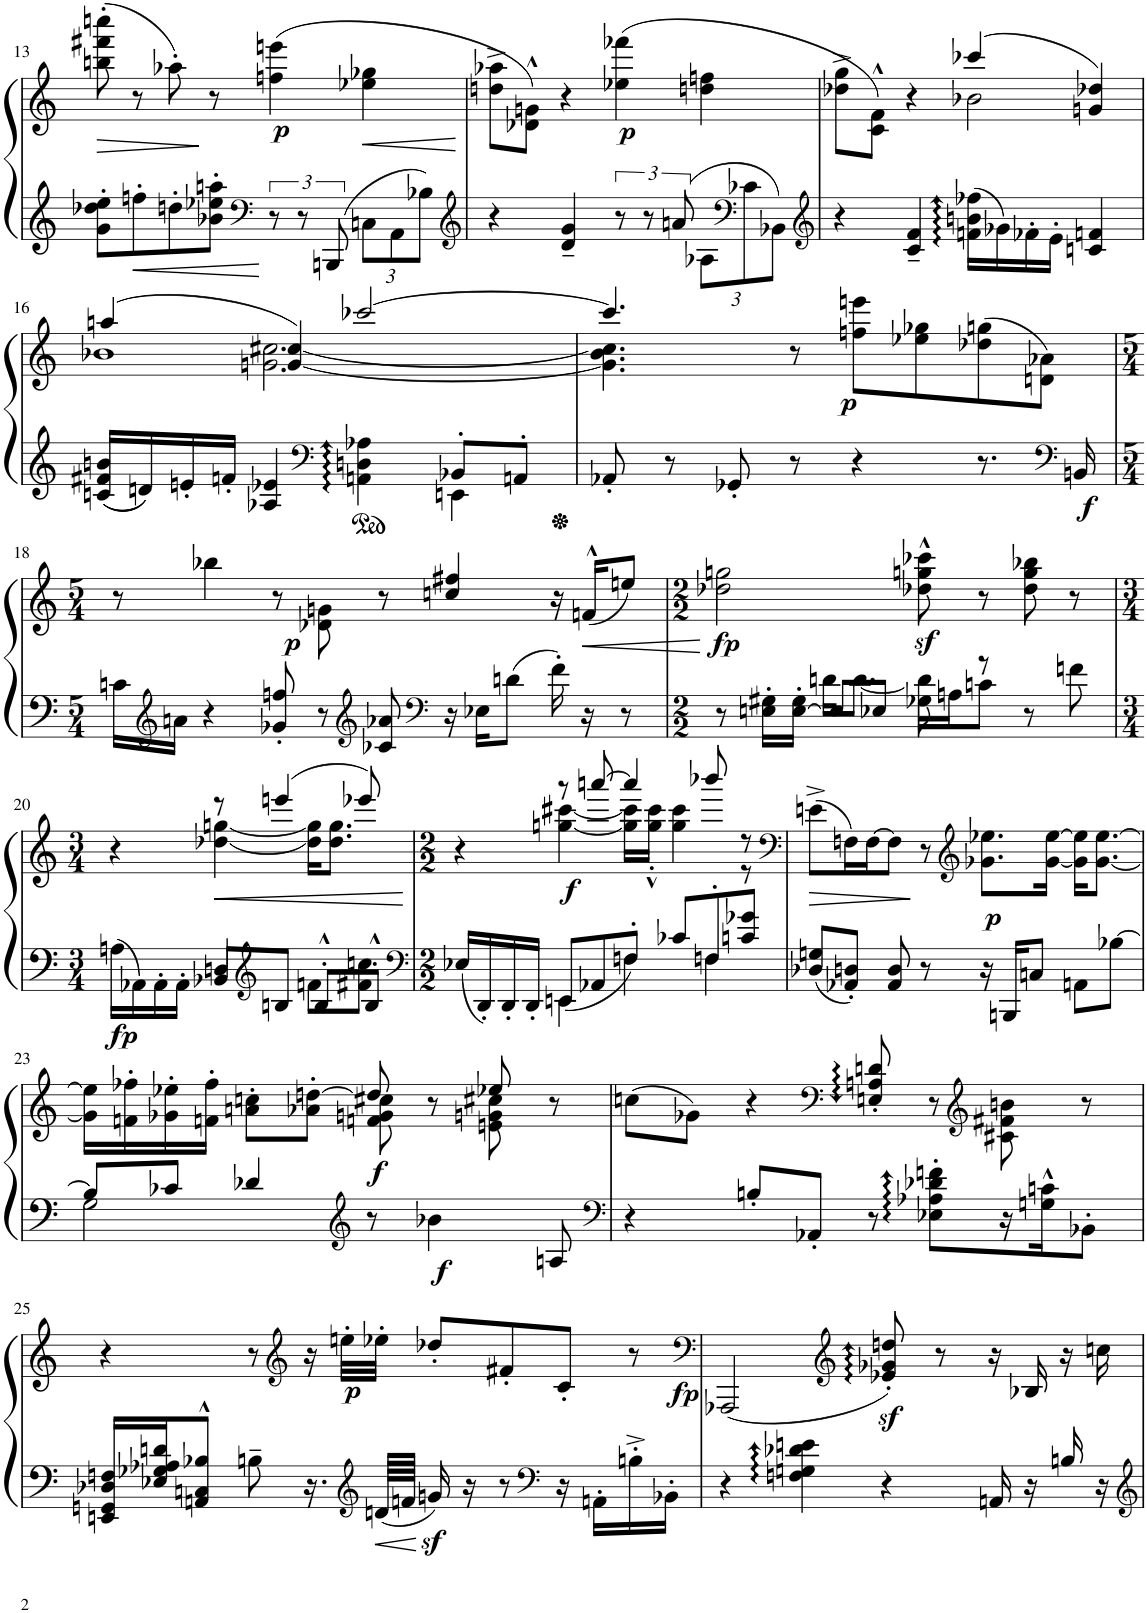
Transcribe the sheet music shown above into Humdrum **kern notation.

**kern	**kern	**dynam
*part1	*part1	*part1
*staff2	*staff1	*staff1/2
*I"Piano	*	*
*I'Pno.	*	*
!!LO:PB:g=z
*clefG2	*clefG2	*
*k[]	*k[]	*
*M2/2	*M2/2	*
=13	=13	=13
!	!	!LO:HP:b
8g\' 8dd-X\' 8ee\'L	(8bbn\' 8fff#X\' 8ccccn\'	>
8ffn'\	8r	.
8ddn'\	8aa-X'\)	.
8b-X\' 8ee-X\' 8aan\'J	8r	]
*clefF4	*	*
!	!	!LO:DY:b
12r	(4ffn\ 4eeen\	p
12r	.	.
12BBBn/	.	.
*Xbrackettup	*	*
!	!	!LO:HP:b
12Cn\L	4ee-X\ 4gg-X\	<
12AA\	.	.
12B-X\J	.	.
.	.	[
=14	=14	=14
*clefG2	*	*
4r	8ddn\^ 8aa-X\^L	.
.	8d-X\^^ 8gn\^^J)	.
4d/~ 4g/~	4r	.
*brackettup	*	*
!	!	!LO:DY:b
12r	(4ee-X\ 4fff-X\	p
12r	.	.
12an/	.	.
*Xbrackettup	*	*
12A-X\L	4ddn\ 4ffn\	.
*clefF4	*	*
12c-X\	.	.
12BB-X\J	.	.
=15	=15	=15
*clefG2	*	*
*	*^	*
4r	8dd-X\^ 8gg\^L	2ryy	.
.	8c\^^ 8f\^^J)	.	.
4c/~ 4f/~	4r	.	.
16fn\ 16bn\ 16ff-X\LL	(4ccc-X/	2b-X\	.
16g-X\	.	.	.
16f-X'\	.	.	.
16e'\JJ	.	.	.
4cn/ 4fn/	4gn/ 4dd-X/)	.	.
!!LO:LB:g=z
=16	=16	=16	=16
*^	*	*^	*
16cn/ 16f#X/ 16bn/LL	2.ryy	(4aan/	4ryy	1b-X	.
16dn/	.	.	.	.	.
16en'/	.	.	.	.	.
16fn'/JJ	.	.	.	.	.
4A-X/ 4e-X/	.	4gn/ 4cc#X/)	[2.g\ [2.cc#X\	.	.
*clefF4	*	*	*	*	*
4AAn\ 4Dn\ 4A-X\	.	[2ccc-X/	.	.	.
8BB-X'/L	4EEn\	.	.	.	.
8AAn'/J	.	.	.	.	.
*v	*v	*	*	*	*
*	*	*v	*v	*
=17	=17	=17	=17
8AA-X'/	4.ccc-/]	4.g\] 4.b\ 4.cc#\]	.
8r	.	.	.
8GG-X'/	.	.	.
8r	8r	2ryy	.
!	!	!	!LO:DY:b
4r	8ffn\ 8eeen\L	.	p
.	8ee-X\ 8gg-X\	.	.
8.r	(8dd-X\ 8ggn\	.	.
.	8dn\ 8a-X\J)	8ryy	.
*clefF4	*	*	*
!	!	!	!LO:DY:b=2
16BBn/	.	.	f
*	*v	*v	*
!!LO:LB:g=z
=18	=18	=18
*M5/4	*M5/4	*
16cn\LL	8r	.
*clefG2	*	*
16an\JJ	.	.
4r	4bb-X\	.
8g-X/' 8ffn/'	8r	.
!	!	!LO:DY:b
8r	8d-X\ 8gn\	p
*clefG2	*	*
8c-X/ 8a-X/	8r	.
*clefF4	*	*
16r	4ccn/ 4ff#X/	.
16E-X\KL	.	.
8dn\J	.	.
16f'\	16r	.
!	!	!LO:HP:b
16r	(16fn^^/KL	<
8r	8een/J)	.
.	.	[
=19	=19	=19
*M2/2	*M2/2	*
*^	*^	*
!	!	!	!	!LO:DY:b
8r	4ryy	2ggn\	2dd-X\	fp
16En\' 16G#X\'LL	.	.	.	.
[16E\' 16G#\'JJ	.	.	.	.
8E/L]	16dn\KL	.	.	.
.	[8.d\J	.	.	.
8E-X/J	.	.	.	.
!	!	!	!	!LO:DY:b
8G-X\	16d\LL]	8dd-X\^^ 8ggn\^^ 8ccc-X\^^	2ryy	sf
.	16An\J	.	.	.
8r	8cn\J	8r	.	.
8r	4ryy	8dd-\ 8gg\ 8bb-X\	.	.
8fn\	.	8r	.	.
!!LO:LB:g=z	!!
=20	=20	=20	=20	=20
*M3/4	*	*M3/4	*	*
!	!	!	!	!LO:DY:b=2
16An\LL	4ryy	4r	4ryy	fp
16AA-X\	.	.	.	.
16AA-'\	.	.	.	.
16AA-'\JJ	.	.	.	.
!	!	!	!	!LO:HP:b
8BB-X/L	4Dn/	8r	[4dd-X\ [4ggn\	<
*clefG2	*	*	*	*
8Bn/J	.	(4eeen/	.	.
8B'^^/L	8fn\L	.	16dd-\] 16gg\]KL	.
.	.	.	8.dd-\ 8.gg\J	.
8B'^^/J	8f#X\ 8ccn\J	8eee-X/)	.	.
*v	*v	*	*	*
*	*v	*v	*
.	.	[
=21	=21	=21
*clefF4	*	*
*M2/2	*M2/2	*
*^	*^	*
16E-X/LL	4ryy	4r	4ryy	.
16DD'/	.	.	.	.
16DD'/	.	.	.	.
16DD'/JJ	.	.	.	.
!	!	!	!	!LO:DY:b
8EEn/L	(4EE\	8r	[4ggn\ [4ccc#X\	f
8AA-X/	.	[8aaan/	.	.
8Fn'/J	4F\	4aaa/]	16gg\] 16ccc#\]LL	.
.	.	.	16gg\'^^ 16ccc#\'^^JJ	.
8c-X/L	.	.	4gg\ 4ccc#\	.
8Fn'/	4F\	8bbb-X/	.	.
8cn/ 8g-X/J	.	8r	8r	.
*v	*v	*	*	*
*	*v	*v	*
=22	=22	=22
*	*clefF4	*
*	*^	*
!	!	!	!LO:HP:b
*	*v	*v	*
8D-X/ 8Gn/L	8en^\L	>
8AA-X/' 8Dn/'J	16Fn\L)	.
.	[16F\J	.
8AA-/ 8D/	8F\J]	.
8r	8r	]
*	*clefG2	*
!	!	!LO:DY:b
16r	8.g-X\ 8.ee-X\L	p
16BBBn/KL	.	.
8Cn/J	.	.
.	[16g-\ [16ee-\Jk	.
8AAn\L	16g-\] 16ee-\]KL	.
.	[8.g-\ [8.ee-\J	.
[8B-X\J	.	.
!!LO:LB:g=z
=23	=23	=23
*^	*^	*
8B-/L]	2G\	16g-\] 16ee-\]LL	2ryy	.
.	.	16fn\' 16ff-X\'	.	.
8c-X/J	.	16g-X\' 16ee-X\'	.	.
.	.	16fn\' 16ff-\'JJ	.	.
4d-X/	.	8an\' 8ccn\'L	.	.
.	.	8a-X\' [8ddn\'J	.	.
*clefG2	*	*	*	*
!	!	!	!	!LO:DY:b
8r	2ryy	8fn\ 8gn\ 8cc#X\	8dd/]	f
!	!	!	!	!LO:DY:b=2
4b-X\	.	8r	8ryy	f
.	.	8en\ 8gn\ 8cc#X\	8ee-X/	.
8An/	.	8r	8ryy	.
*v	*v	*	*	*
*	*v	*v	*
=24	=24	=24
*clefF4	*	*
4r	(8ccn\L	.
.	8g-X\J)	.
8Bn'/L	4r	.
8AA-X'/J	.	.
*	*clefF4	*
8r	8En/' 8An/' 8dn/'	.
8E-X\' 8A-X\' 8d-X\' 8fn\'L	8r	.
*	*clefG2	*
16r	8c#X\ 8f#X\ 8bn\	.
16Gn\^^ 16cn\^^J	.	.
8BB-X'\J	8r	.
!!LO:LB:g=z
=25	=25	=25
16EEn/ 16GGn/ 16D-X/ 16Fn/LL	4r	.
16E-X/ 16G-X/ 16A-X/ 16dn/J	.	.
8AAn/^^ 8Cn/^^ 8B-X/^^J	.	.
8Bn~\	8r	.
*	*clefG2	*
16.r	16r	.
!	!	!LO:DY:b
.	32een'\LLL	p
*clefG2	*	*
64dn/LLLL	32ee-X'\JJJ	.
64fn/JJJJ	.	.
16gnz</	8dd-X'/L	.
16r	.	.
8r	8f#X'/	.
*clefF4	*	*
16r	8c'/J	.
16AAn'\LL	.	.
16Bn'^\	8r	.
16BB-X'\JJ	.	.
=26	=26	=26
*	*clefF4	*
!	!	!LO:DY:b
4r	(2AAA-X/	fp
4Fn\ 4Gn\ 4d-X\ 4en\	.	.
*	*clefG2	*
4r	8e-X/z<' 8g-X/z<' 8ddn/z<')	.
.	8r	.
16AAn/	16r	.
16r	16B-X/	.
16Bn/	16r	.
16r	16ccn\	.
=	=	=
*-	*-	*-
